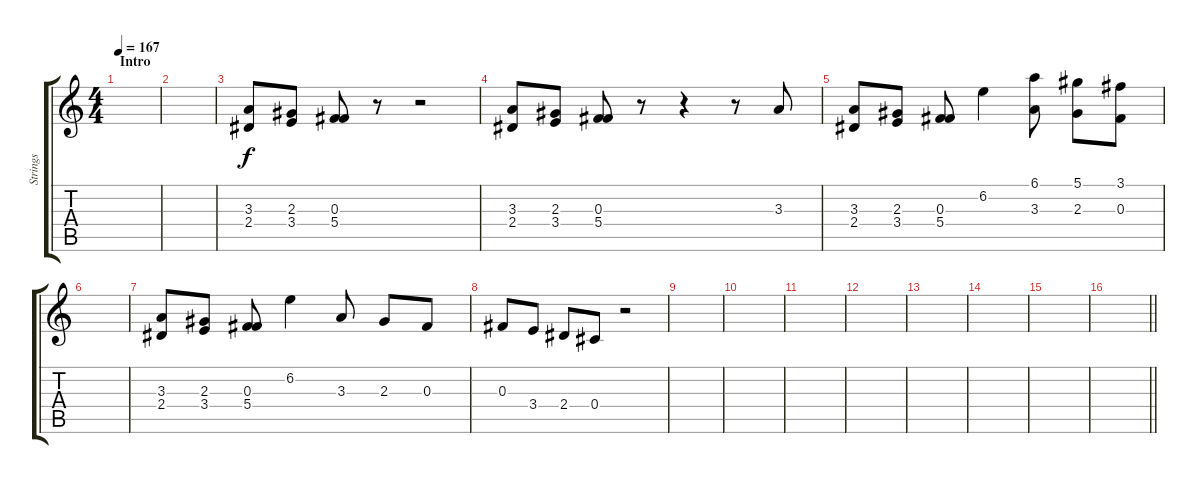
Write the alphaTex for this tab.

\track ("Strings" "Strings") {instrument stringensemble1}
\staff {score tabs}
\tuning (Eb5 Bb4 Gb4 Db4 Ab3 Db3) {hide}
\ts (4 4)
\section ("" "Intro")
\tempo 167
\clef g2
\ks c
|
|
(3.3 2.4).8 (2.3 3.4).8 (0.3 5.4).8 r.8 r.2 |
(3.3 2.4).8 (2.3 3.4).8 (0.3 5.4).8 r.8 r.4 r.8 3.3.8 |
(3.3 2.4).8 (2.3 3.4).8 (0.3 5.4).8 6.2.4 (6.1 3.3).8 (5.1 2.3).8 (3.1 0.3).8 |
|
(3.3 2.4).8 (2.3 3.4).8 (0.3 5.4).8 6.2.4 3.3.8 2.3.8 0.3.8 |
0.3.8 3.4.8 2.4.8 0.4.8 r.2 |
|
|
|
|
|
|
|
\barLineRight lightlight
